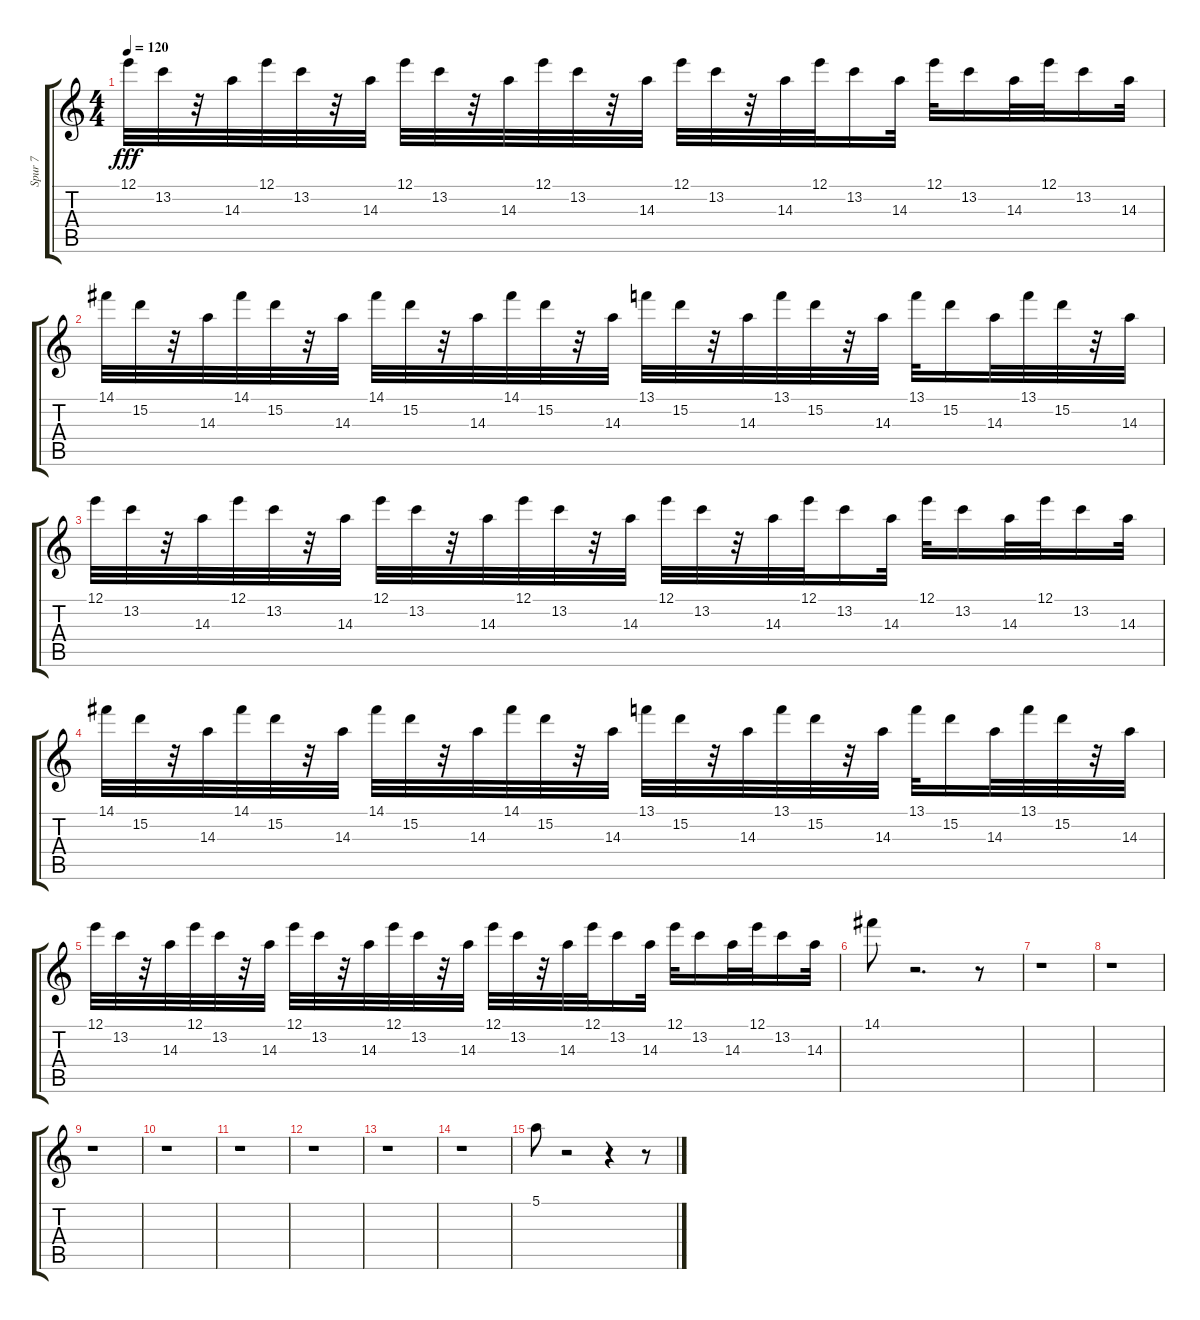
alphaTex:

\track ("Spur 7" "Spur 7") {instrument fretlessbass}
\staff {score tabs}
\tuning (E4 B3 G3 D3 A2 E2) {hide}
\ts (4 4)
\tempo 120
\clef g2
\ks c
12.1.32{dy fff} 13.2.32 r.32 14.3.32 12.1.32 13.2.32 r.32 14.3.32 12.1.32 13.2.32 r.32 14.3.32 12.1.32 13.2.32 r.32 14.3.32 12.1.32 13.2.32 r.32 14.3.32 12.1.32 13.2.16 14.3.32 12.1.32 13.2.16 14.3.32 12.1.32 13.2.16 14.3.32 |
14.1.32 15.2.32 r.32 14.3.32 14.1.32 15.2.32 r.32 14.3.32 14.1.32 15.2.32 r.32 14.3.32 14.1.32 15.2.32 r.32 14.3.32 13.1.32 15.2.32 r.32 14.3.32 13.1.32 15.2.32 r.32 14.3.32 13.1.32 15.2.16 14.3.32 13.1.32 15.2.32 r.32 14.3.32 |
12.1.32 13.2.32 r.32 14.3.32 12.1.32 13.2.32 r.32 14.3.32 12.1.32 13.2.32 r.32 14.3.32 12.1.32 13.2.32 r.32 14.3.32 12.1.32 13.2.32 r.32 14.3.32 12.1.32 13.2.16 14.3.32 12.1.32 13.2.16 14.3.32 12.1.32 13.2.16 14.3.32 |
14.1.32 15.2.32 r.32 14.3.32 14.1.32 15.2.32 r.32 14.3.32 14.1.32 15.2.32 r.32 14.3.32 14.1.32 15.2.32 r.32 14.3.32 13.1.32 15.2.32 r.32 14.3.32 13.1.32 15.2.32 r.32 14.3.32 13.1.32 15.2.16 14.3.32 13.1.32 15.2.32 r.32 14.3.32 |
12.1.32 13.2.32 r.32 14.3.32 12.1.32 13.2.32 r.32 14.3.32 12.1.32 13.2.32 r.32 14.3.32 12.1.32 13.2.32 r.32 14.3.32 12.1.32 13.2.32 r.32 14.3.32 12.1.32 13.2.16 14.3.32 12.1.32 13.2.16 14.3.32 12.1.32 13.2.16 14.3.32 |
14.1.8 r.2{d} r.8 |
r.1 |
r.1 |
r.1 |
r.1 |
r.1 |
r.1 |
r.1 |
r.1 |
5.1.8 r.2 r.4 r.8
